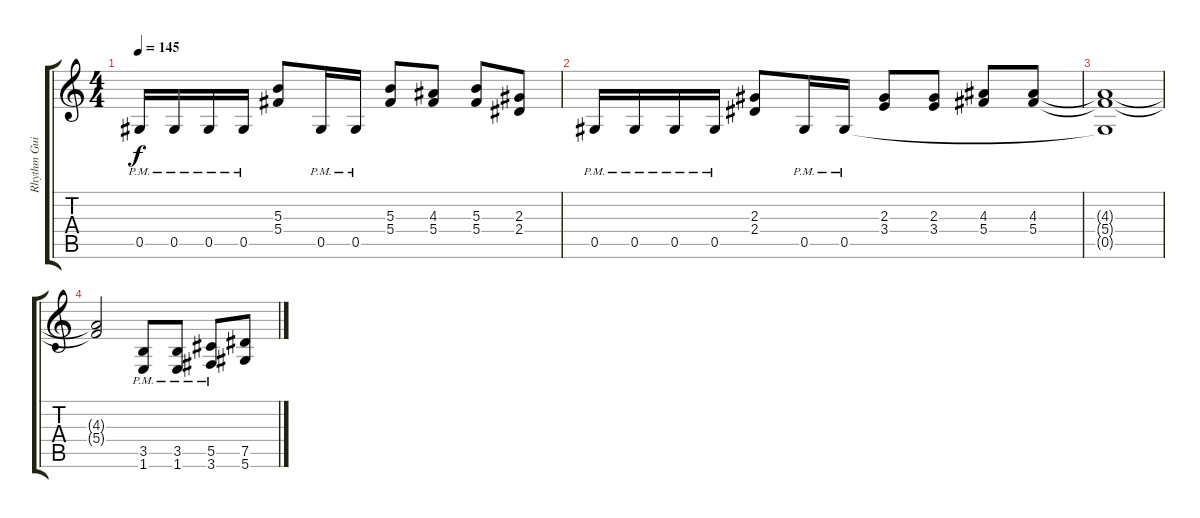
\track ("Rhythm Guitar" "Rhythm Gui") {instrument distortionguitar}
\staff {score tabs}
\tuning (Eb4 Bb3 Gb3 Db3 Ab2 Eb2) {hide}
\ts (4 4)
\tempo 145
\clef g2
\ks c
0.5{pm}.16{dy f} 0.5{pm}.16 0.5{pm}.16 0.5{pm}.16 (5.3 5.4).8 0.5{pm}.16 0.5{pm}.16 (5.3 5.4).8 (4.3 5.4).8 (5.3 5.4).8 (2.3 2.4).8 |
0.5{pm}.16 0.5{pm}.16 0.5{pm}.16 0.5{pm}.16 (2.3 2.4).8 0.5{pm}.16 0.5{pm}.16 (2.3 3.4).8 (2.3 3.4).8 (4.3 5.4).8 (4.3 5.4).8 |
(4.3{t} 5.4{t} 0.5{t}).1 |
(4.3{t} 5.4{t}).2 (3.5{pm} 1.6{pm}).8 (3.5{pm} 1.6{pm}).8 (5.5{pm} 3.6{pm}).8 (7.5 5.6).8
